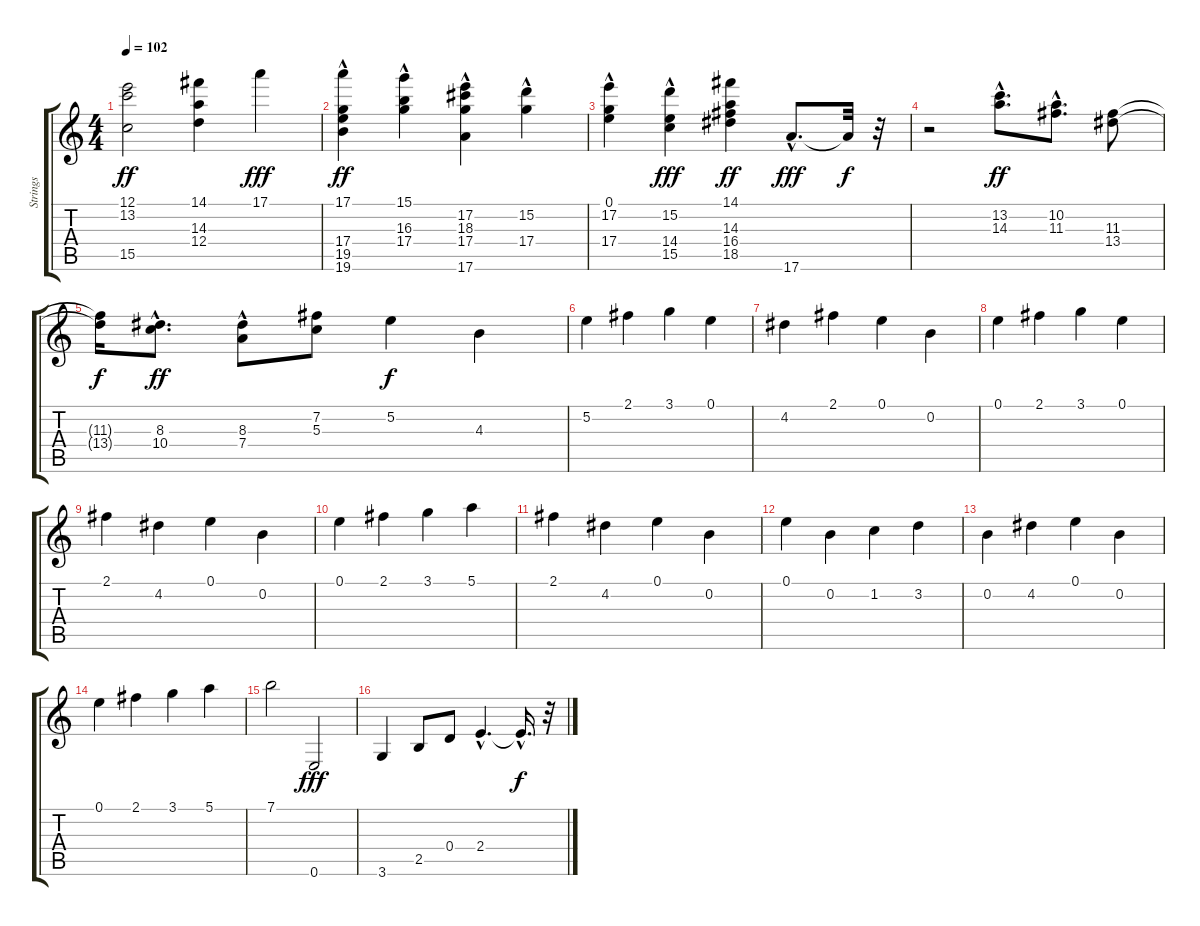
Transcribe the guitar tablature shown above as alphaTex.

\track ("Strings" "Strings") {instrument contrabass}
\staff {score tabs}
\tuning (E4 B3 G3 D3 A2 E2) {hide}
\ts (4 4)
\tempo 102
\clef g2
\ks c
(12.1 13.2 15.5).2{dy ff} (14.1 14.3 12.4).4 17.1.4{dy fff} |
(17.1 17.4{hac} 19.5 19.6).4{dy ff} (15.1 16.3{hac} 17.4{hac}).4 (17.2 18.3{hac} 17.4 17.6).4 (15.2{hac} 17.4).4 |
(0.1{hac} 17.2{hac} 17.4).4 (15.2{hac} 14.4 15.5{hac}).4{dy fff} (14.1 14.3 16.4 18.5).4{dy ff} 17.6{hac}.8{d dy fff} 17.6{t}.32{dy f} r.32 |
r.2 (13.2{hac} 14.3{hac}).8{d dy ff} (10.2{hac} 11.3{hac}).8{d} (11.3 13.4).8 |
(11.3{t} 13.4{t}).16{dy f} (8.3{hac} 10.4{hac}).8{d dy ff} (8.3 7.4{hac}).8 (7.2 5.3).8 5.2.4{dy f} 4.3.4 |
5.2.4 2.1.4 3.1.4 0.1.4 |
4.2.4 2.1.4 0.1.4 0.2.4 |
0.1.4 2.1.4 3.1.4 0.1.4 |
2.1.4 4.2.4 0.1.4 0.2.4 |
0.1.4 2.1.4 3.1.4 5.1.4 |
2.1.4 4.2.4 0.1.4 0.2.4 |
0.1.4 0.2.4 1.2.4 3.2.4 |
0.2.4 4.2.4 0.1.4 0.2.4 |
0.1.4 2.1.4 3.1.4 5.1.4 |
7.1.2 0.6.2{dy fff} |
3.6.4 2.5.8 0.4.8 2.4{hac}.4{d} 2.4{hac t}.16{d dy f} r.32
